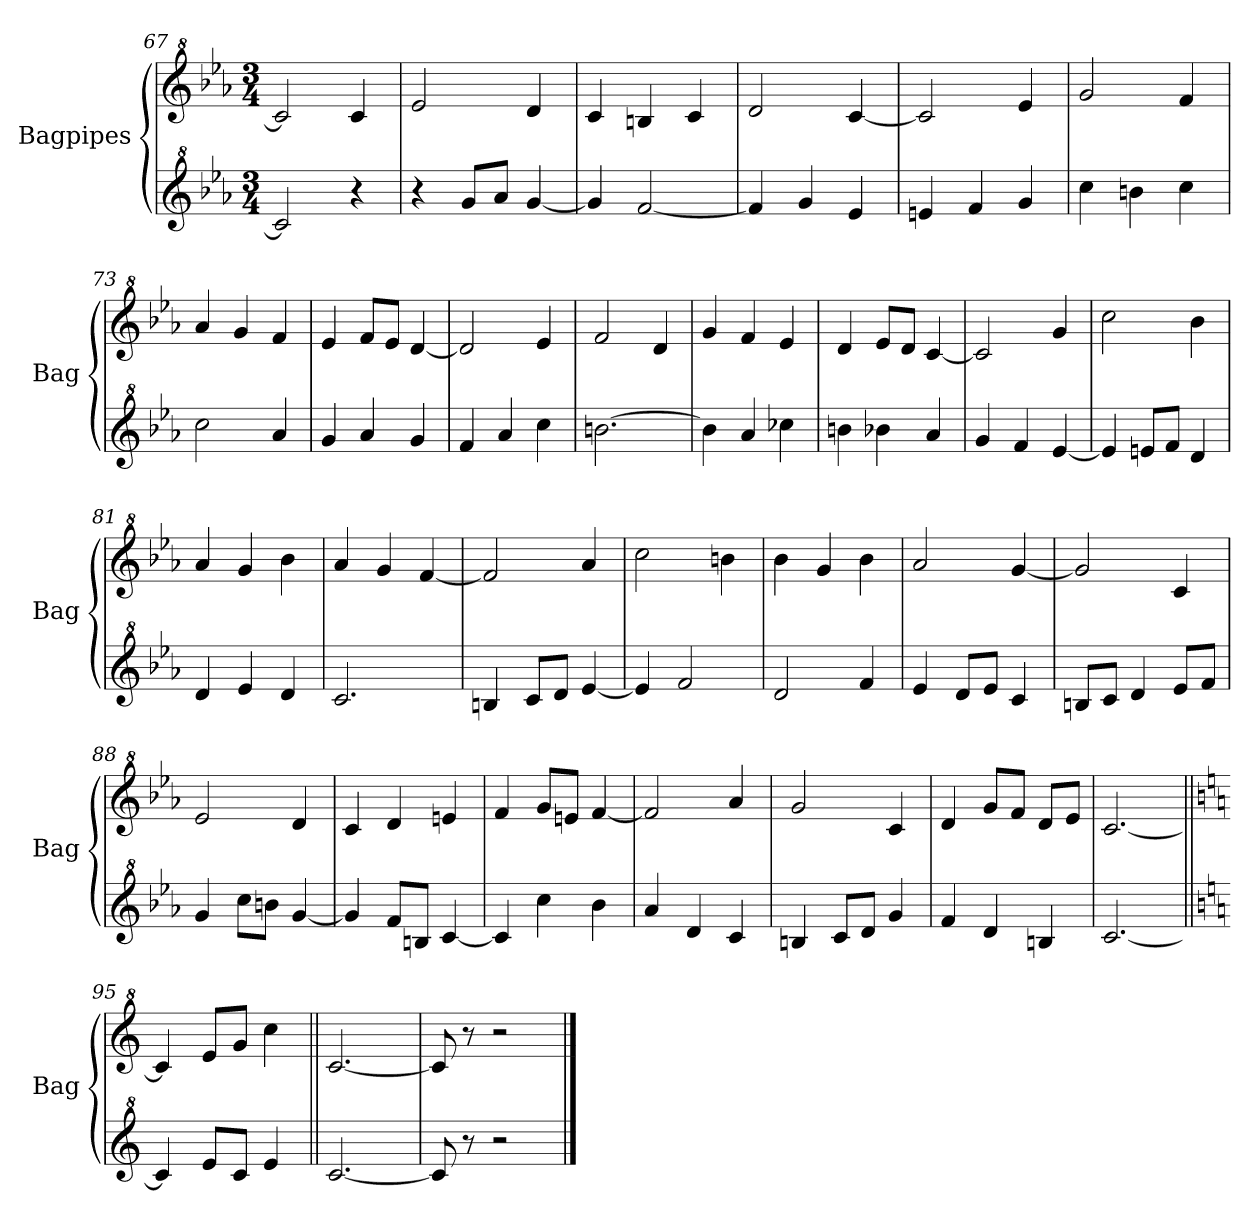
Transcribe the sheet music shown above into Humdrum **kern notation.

**kern	**kern
*part2	*part1
*staff2	*staff1
*I"Bagpipes	*I"Bagpipes
*I'Bag	*I'Bag
*clefG^2	*clefG^2
*k[b-e-a-]	*k[b-e-a-]
*E-:	*E-:
*M3/4	*M3/4
=67	=67
2cc/]	2cc/]
4r	4cc/
=68	=68
4r	2ee-/
8gg/L	.
8aa-/J	.
[4gg/	4dd/
=69	=69
4gg/]	4cc/
[2ff/	4bn/
.	4cc/
=70	=70
4ff/]	2dd/
4gg/	.
4ee-/	[4cc/
=71	=71
4een/	2cc/]
4ff/	.
4gg/	4ee-/
=72	=72
4ccc\	2gg/
4bbn\	.
4ccc\	4ff/
=73	=73
2ccc\	4aa-/
.	4gg/
4aa-/	4ff/
!!LO:LB:g=z
=74	=74
4gg/	4ee-/
4aa-/	8ff/L
.	8ee-/J
4gg/	[4dd/
=75	=75
4ff/	2dd/]
4aa-/	.
4ccc\	4ee-/
=76	=76
[2.bbn\	2ff/
.	4dd/
=77	=77
4bb\]	4gg/
4aa-/	4ff/
4ccc-X\	4ee-/
=78	=78
4bbn\	4dd/
4bb-X\	8ee-/L
.	8dd/J
4aa-/	[4cc/
=79	=79
4gg/	2cc/]
4ff/	.
[4ee-/	4gg/
=80	=80
4ee-/]	2ccc\
8een/L	.
8ff/J	.
4dd/	4bb-\
=81	=81
4dd/	4aa-/
4ee-/	4gg/
4dd/	4bb-\
=82	=82
2.cc/	4aa-/
.	4gg/
.	[4ff/
=83	=83
4bn/	2ff/]
8cc/L	.
8dd/J	.
[4ee-/	4aa-/
=84	=84
4ee-/]	2ccc\
2ff/	.
.	4bbn\
!!LO:LB:g=z
=85	=85
2dd/	4bb-\
.	4gg/
4ff/	4bb-\
=86	=86
4ee-/	2aa-/
8dd/L	.
8ee-/J	.
4cc/	[4gg/
=87	=87
8bn/L	2gg/]
8cc/J	.
4dd/	.
8ee-/L	4cc/
8ff/J	.
=88	=88
4gg/	2ee-/
8ccc\L	.
8bbn\J	.
[4gg/	4dd/
=89	=89
4gg/]	4cc/
8ff/L	4dd/
8bn/J	.
[4cc/	4een/
=90	=90
4cc/]	4ff/
4ccc\	8gg/L
.	8een/J
4bb-\	[4ff/
=91	=91
4aa-/	2ff/]
4dd/	.
4cc/	4aa-/
=92	=92
4bn/	2gg/
8cc/L	.
8dd/J	.
4gg/	4cc/
=93	=93
4ff/	4dd/
4dd/	8gg/L
.	8ff/J
4bn/	8dd/L
.	8ee-/J
=94	=94
[2.cc/	[2.cc/
!!LO:LB:g=z
=95||	=95||
*k[]	*k[]
*C:	*C:
4cc/]	4cc/]
8ee/L	8ee/L
8cc/J	8gg/J
4ee/	4ccc\
=96||	=96||
[2.cc/	[2.cc/
=97	=97
8cc/]	8cc/]
8r	8r
2r	2r
==	==
*-	*-
